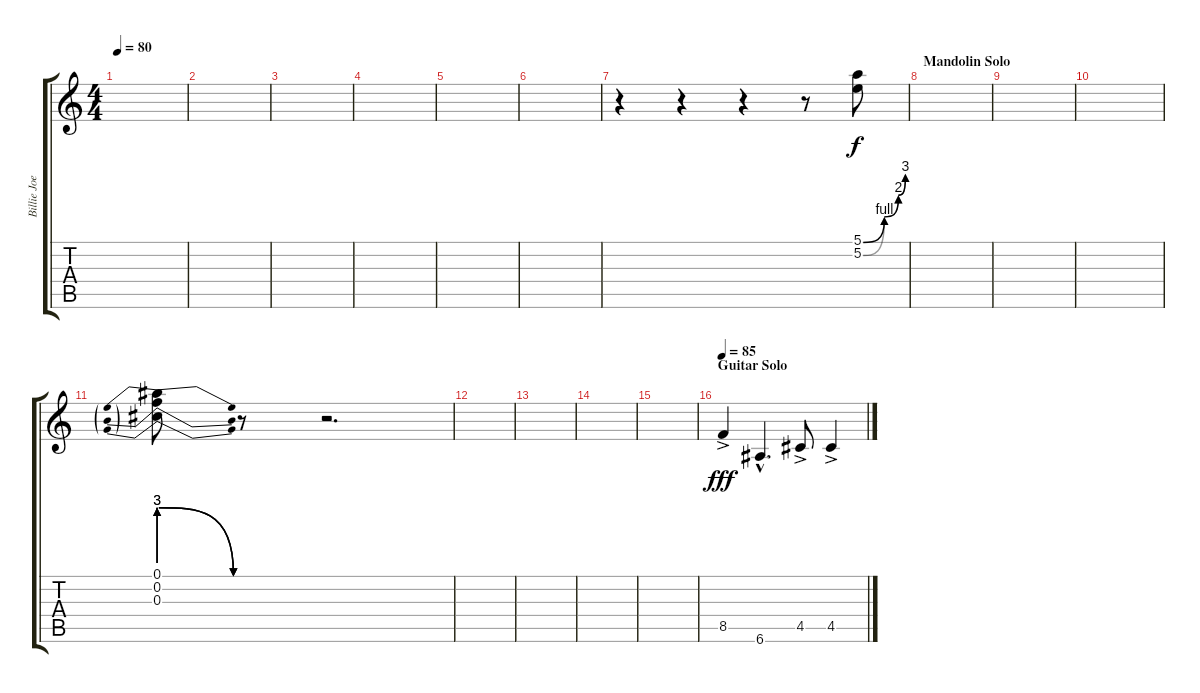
\track ("Billie Joe Armstrong (Solo Guitar)" "Billie Joe") {instrument overdrivenguitar}
\staff {score tabs}
\tuning (E4 B3 G3 D3 A2 E2) {hide}
\ts (4 4)
\tempo 80
\clef g2
\ks c
|
|
|
|
|
|
r.4 r.4 r.4 r.8 (5.1{be (custom 0 0 30 4 50 8 60 12)} 5.2{be (custom 0 0 30 4 50 8 60 12)}).8 |
\section ("" "Mandolin Solo")
|
|
|
(0.1{be (prebendrelease 0 12 60 0)} 0.2{be (prebendrelease 0 12 60 0)} 0.3{be (prebendrelease 0 12 60 0)}).8 r.8 r.2{d} |
|
|
|
|
\section ("" "Guitar Solo")
\tempo 85
8.5{ac}.4{dy fff} 6.6{hac}.4{d} 4.5{ac}.8 4.5{ac}.4
